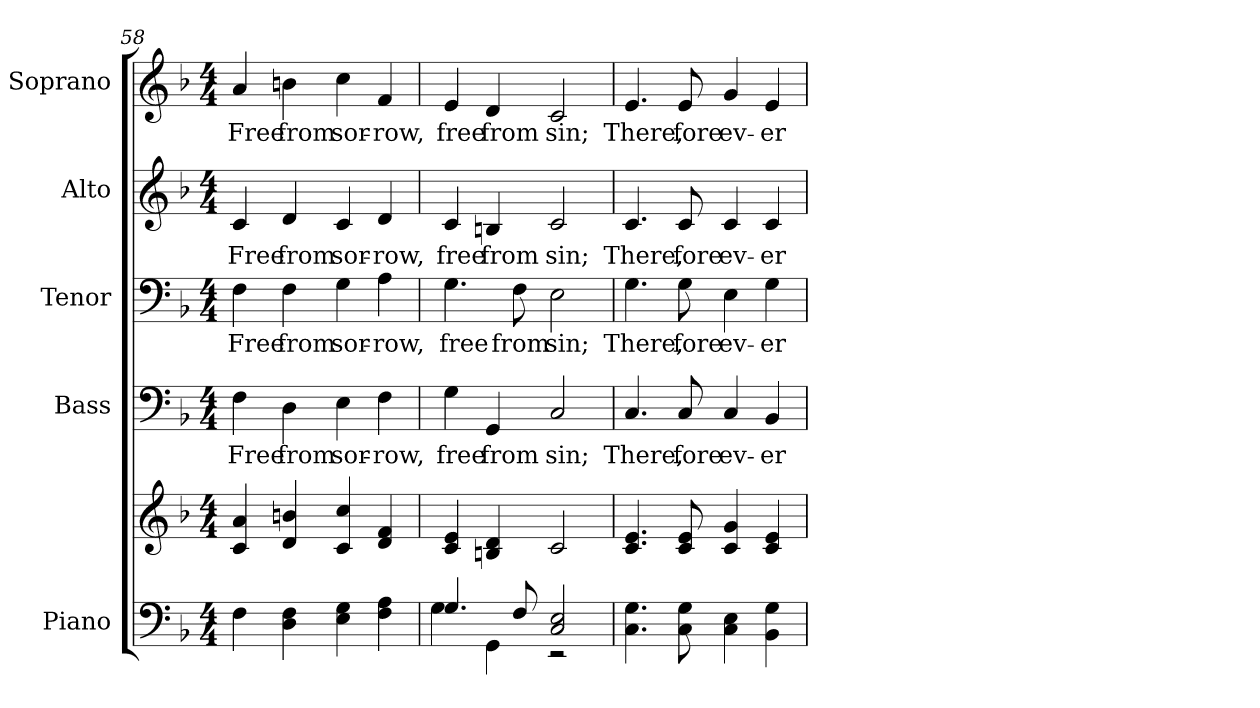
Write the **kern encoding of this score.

**kern	**kern	**kern	**text	**kern	**text	**kern	**text	**kern	**text
*part5	*part5	*part4	*part4	*part3	*part3	*part2	*part2	*part1	*part1
*staff6	*staff5	*staff4	*staff4	*staff3	*staff3	*staff2	*staff2	*staff1	*staff1
*I"Piano	*	*I"Bass	*	*I"Tenor	*	*I"Alto	*	*I"Soprano	*
*I'Pno.	*	*I'B.	*	*I'T.	*	*I'A.	*	*I'S.	*
*clefF4	*clefG2	*clefF4	*	*clefF4	*	*clefG2	*	*clefG2	*
*k[b-]	*k[b-]	*k[b-]	*	*k[b-]	*	*k[b-]	*	*k[b-]	*
*F:	*F:	*F:	*	*F:	*	*F:	*	*F:	*
*M4/4	*M4/4	*M4/4	*	*M4/4	*	*M4/4	*	*M4/4	*
=58	=58	=58	=58	=58	=58	=58	=58	=58	=58
!	!	!	!LO:LY:b:color=#000000	!	!	!	!	!	!
!	!	!	!	!	!LO:LY:b:color=#000000	!	!	!	!
!	!	!	!	!	!	!	!LO:LY:b:color=#000000	!	!
!	!	!	!	!	!	!	!	!	!LO:LY:b:color=#000000
4Fi\	4ci/ 4ai	4Fi\	Free	4Fi\	Free	4ci/	Free	4ai/	Free
!	!	!	!LO:LY:b:color=#000000	!	!	!	!	!	!
!	!	!	!	!	!LO:LY:b:color=#000000	!	!	!	!
!	!	!	!	!	!	!	!LO:LY:b:color=#000000	!	!
!	!	!	!	!	!	!	!	!	!LO:LY:b:color=#000000
4Di\ 4Fi	4di/ 4bni	4Di\	from	4Fi\	from	4di/	from	4bni\	from
!	!	!	!LO:LY:b:color=#000000	!	!	!	!	!	!
!	!	!	!	!	!LO:LY:b:color=#000000	!	!	!	!
!	!	!	!	!	!	!	!LO:LY:b:color=#000000	!	!
!	!	!	!	!	!	!	!	!	!LO:LY:b:color=#000000
4Ei\ 4Gi	4ci/ 4cci	4Ei\	sor-	4Gi\	sor-	4ci/	sor-	4cci\	sor-
!	!	!	!LO:LY:b:color=#000000	!	!	!	!	!	!
!	!	!	!	!	!LO:LY:b:color=#000000	!	!	!	!
!	!	!	!	!	!	!	!LO:LY:b:color=#000000	!	!
!	!	!	!	!	!	!	!	!	!LO:LY:b:color=#000000
4Fi\ 4Ai	4di/ 4fi	4Fi\	-row,	4Ai\	-row,	4di/	-row,	4fi/	-row,
!!LO:PB:g=z
=59	=59	=59	=59	=59	=59	=59	=59	=59	=59
*^	*	*	*	*	*	*	*	*	*
!	!	!	!	!LO:LY:b:color=#000000	!	!	!	!	!	!
!	!	!	!	!	!	!LO:LY:b:color=#000000	!	!	!	!
!	!	!	!	!	!	!	!	!LO:LY:b:color=#000000	!	!
!	!	!	!	!	!	!	!	!	!	!LO:LY:b:color=#000000
4.Gi/	4Gi\	4ci/ 4ei	4Gi\	free	4.Gi\	free	4ci/	free	4ei/	free
!	!	!	!	!LO:LY:b:color=#000000	!	!	!	!	!	!
!	!	!	!	!	!	!	!	!LO:LY:b:color=#000000	!	!
!	!	!	!	!	!	!	!	!	!	!LO:LY:b:color=#000000
.	4GGi\	4Bni/ 4di	4GGi/	from	.	.	4Bni/	from	4di/	from
!	!	!	!	!	!	!LO:LY:b:color=#000000	!	!	!	!
8Fi/	.	.	.	.	8Fi\	from	.	.	.	.
!	!	!	!	!LO:LY:b:color=#000000	!	!	!	!	!	!
!	!	!	!	!	!	!LO:LY:b:color=#000000	!	!	!	!
!	!	!	!	!	!	!	!	!LO:LY:b:color=#000000	!	!
!	!	!	!	!	!	!	!	!	!	!LO:LY:b:color=#000000
2Ci/ 2Ei	2r	2ci/	2Ci/	sin;	2Ei\	sin;	2ci/	sin;	2ci/	sin;
*v	*v	*	*	*	*	*	*	*	*	*
=60	=60	=60	=60	=60	=60	=60	=60	=60	=60
*^	*	*	*	*	*	*	*	*	*
!	!	!	!	!LO:LY:b:color=#000000	!	!	!	!	!	!
*v	*v	*	*	*	*	*	*	*	*	*
*^	*	*	*	*	*	*	*	*	*
!	!	!	!	!	!	!LO:LY:b:color=#000000	!	!	!	!
*v	*v	*	*	*	*	*	*	*	*	*
*^	*	*	*	*	*	*	*	*	*
!	!	!	!	!	!	!	!	!LO:LY:b:color=#000000	!	!
*v	*v	*	*	*	*	*	*	*	*	*
*^	*	*	*	*	*	*	*	*	*
!	!	!	!	!	!	!	!	!	!	!LO:LY:b:color=#000000
*v	*v	*	*	*	*	*	*	*	*	*
4.Ci\ 4.Gi	4.ci/ 4.ei	4.Ci/	There,	4.Gi\	There,	4.ci/	There,	4.ei/	There,
!	!	!	!LO:LY:b:color=#000000	!	!	!	!	!	!
!	!	!	!	!	!LO:LY:b:color=#000000	!	!	!	!
!	!	!	!	!	!	!	!LO:LY:b:color=#000000	!	!
!	!	!	!	!	!	!	!	!	!LO:LY:b:color=#000000
8Ci\ 8Gi	8ci/ 8ei	8Ci/	fore	8Gi\	fore	8ci/	fore	8ei/	fore
!	!	!	!LO:LY:b:color=#000000	!	!	!	!	!	!
!	!	!	!	!	!LO:LY:b:color=#000000	!	!	!	!
!	!	!	!	!	!	!	!LO:LY:b:color=#000000	!	!
!	!	!	!	!	!	!	!	!	!LO:LY:b:color=#000000
4Ci\ 4Ei	4ci/ 4gi	4Ci/	ev-	4Ei\	ev-	4ci/	ev-	4gi/	ev-
!	!	!	!LO:LY:b:color=#000000	!	!	!	!	!	!
!	!	!	!	!	!LO:LY:b:color=#000000	!	!	!	!
!	!	!	!	!	!	!	!LO:LY:b:color=#000000	!	!
!	!	!	!	!	!	!	!	!	!LO:LY:b:color=#000000
4BB-i\ 4Gi	4ci/ 4ei	4BB-i/	-er	4Gi\	-er	4ci/	-er	4ei/	-er
=	=	=	=	=	=	=	=	=	=
*-	*-	*-	*-	*-	*-	*-	*-	*-	*-
